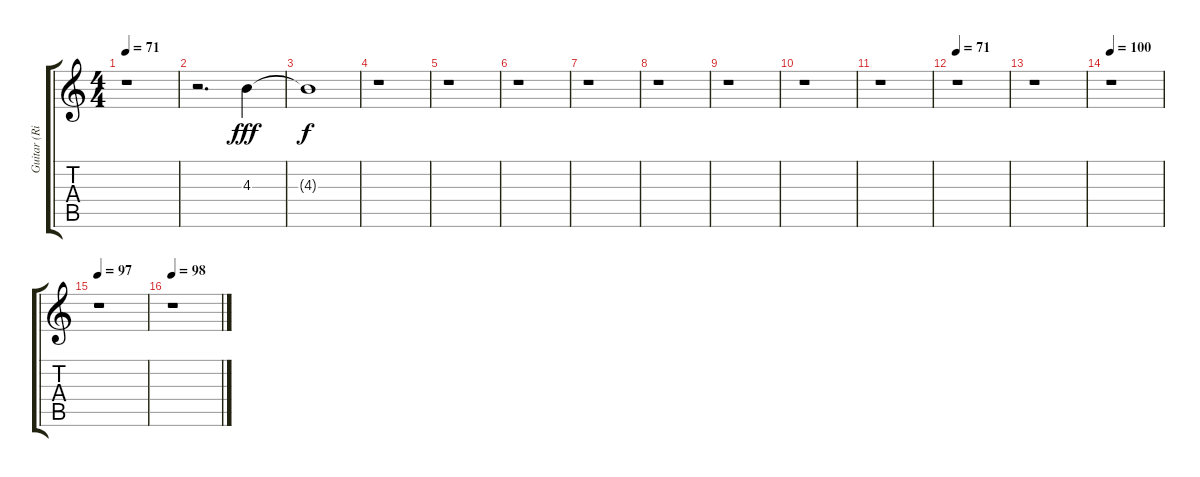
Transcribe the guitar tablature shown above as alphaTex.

\track ("Guitar (Right)" "Guitar (Ri") {instrument distortionguitar}
\staff {score tabs}
\tuning (E4 B3 G3 D3 A2 E2) {hide}
\ts (4 4)
\tempo 71
\clef g2
\ks c
r.1{dy fff instrument distortionguitar} |
r.2{d} 4.3.4 |
4.3{t}.1{dy f} |
r.1 |
r.1 |
r.1 |
r.1 |
r.1 |
r.1 |
r.1 |
r.1 |
\tempo 71
r.1 |
r.1 |
\tempo 100
r.1 |
\tempo 97
r.1 |
\tempo 98
r.1
